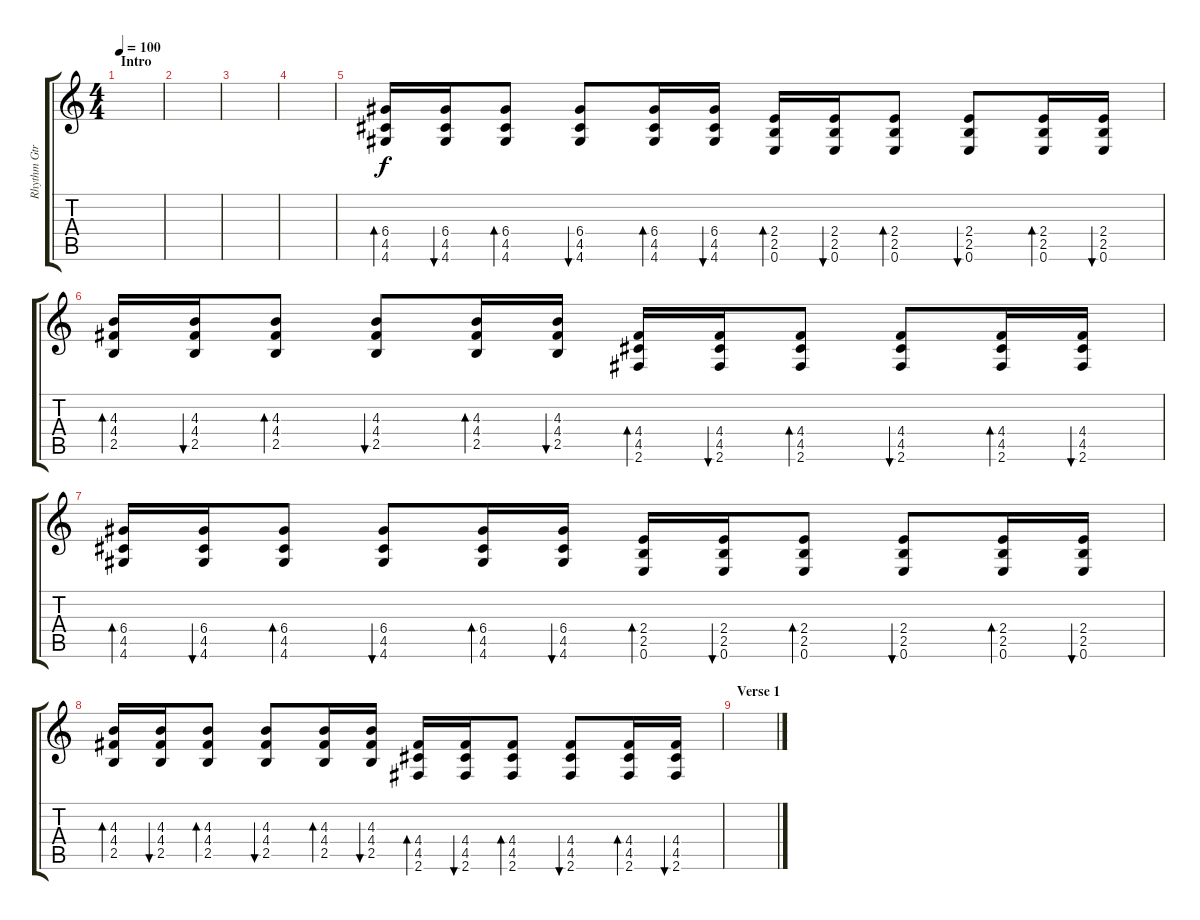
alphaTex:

\track ("Rhythm Gtr." "Rhythm Gtr") {instrument overdrivenguitar}
\staff {score tabs}
\tuning (E4 B3 G3 D3 A2 E2) {hide}
\ts (4 4)
\section ("" "Intro")
\tempo 100
\clef g2
\ks c
|
|
|
|
(6.4 4.5 4.6).16{bd 60} (6.4 4.5 4.6).16{bu 60} (6.4 4.5 4.6).8{bd 60} (6.4 4.5 4.6).8{bu 60} (6.4 4.5 4.6).16{bd 60} (6.4 4.5 4.6).16{bu 60} (2.4 2.5 0.6).16{bd 60} (2.4 2.5 0.6).16{bu 60} (2.4 2.5 0.6).8{bd 60} (2.4 2.5 0.6).8{bu 60} (2.4 2.5 0.6).16{bd 60} (2.4 2.5 0.6).16{bu 60} |
(4.3 4.4 2.5).16{bd 60} (4.3 4.4 2.5).16{bu 60} (4.3 4.4 2.5).8{bd 60} (4.3 4.4 2.5).8{bu 60} (4.3 4.4 2.5).16{bd 60} (4.3 4.4 2.5).16{bu 60} (4.4 4.5 2.6).16{bd 60} (4.4 4.5 2.6).16{bu 60} (4.4 4.5 2.6).8{bd 60} (4.4 4.5 2.6).8{bu 60} (4.4 4.5 2.6).16{bd 60} (4.4 4.5 2.6).16{bu 60} |
(6.4 4.5 4.6).16{bd 60} (6.4 4.5 4.6).16{bu 60} (6.4 4.5 4.6).8{bd 60} (6.4 4.5 4.6).8{bu 60} (6.4 4.5 4.6).16{bd 60} (6.4 4.5 4.6).16{bu 60} (2.4 2.5 0.6).16{bd 60} (2.4 2.5 0.6).16{bu 60} (2.4 2.5 0.6).8{bd 60} (2.4 2.5 0.6).8{bu 60} (2.4 2.5 0.6).16{bd 60} (2.4 2.5 0.6).16{bu 60} |
(4.3 4.4 2.5).16{bd 60} (4.3 4.4 2.5).16{bu 60} (4.3 4.4 2.5).8{bd 60} (4.3 4.4 2.5).8{bu 60} (4.3 4.4 2.5).16{bd 60} (4.3 4.4 2.5).16{bu 60} (4.4 4.5 2.6).16{bd 60} (4.4 4.5 2.6).16{bu 60} (4.4 4.5 2.6).8{bd 60} (4.4 4.5 2.6).8{bu 60} (4.4 4.5 2.6).16{bd 60} (4.4 4.5 2.6).16{bu 60} |
\section ("" "Verse 1")
